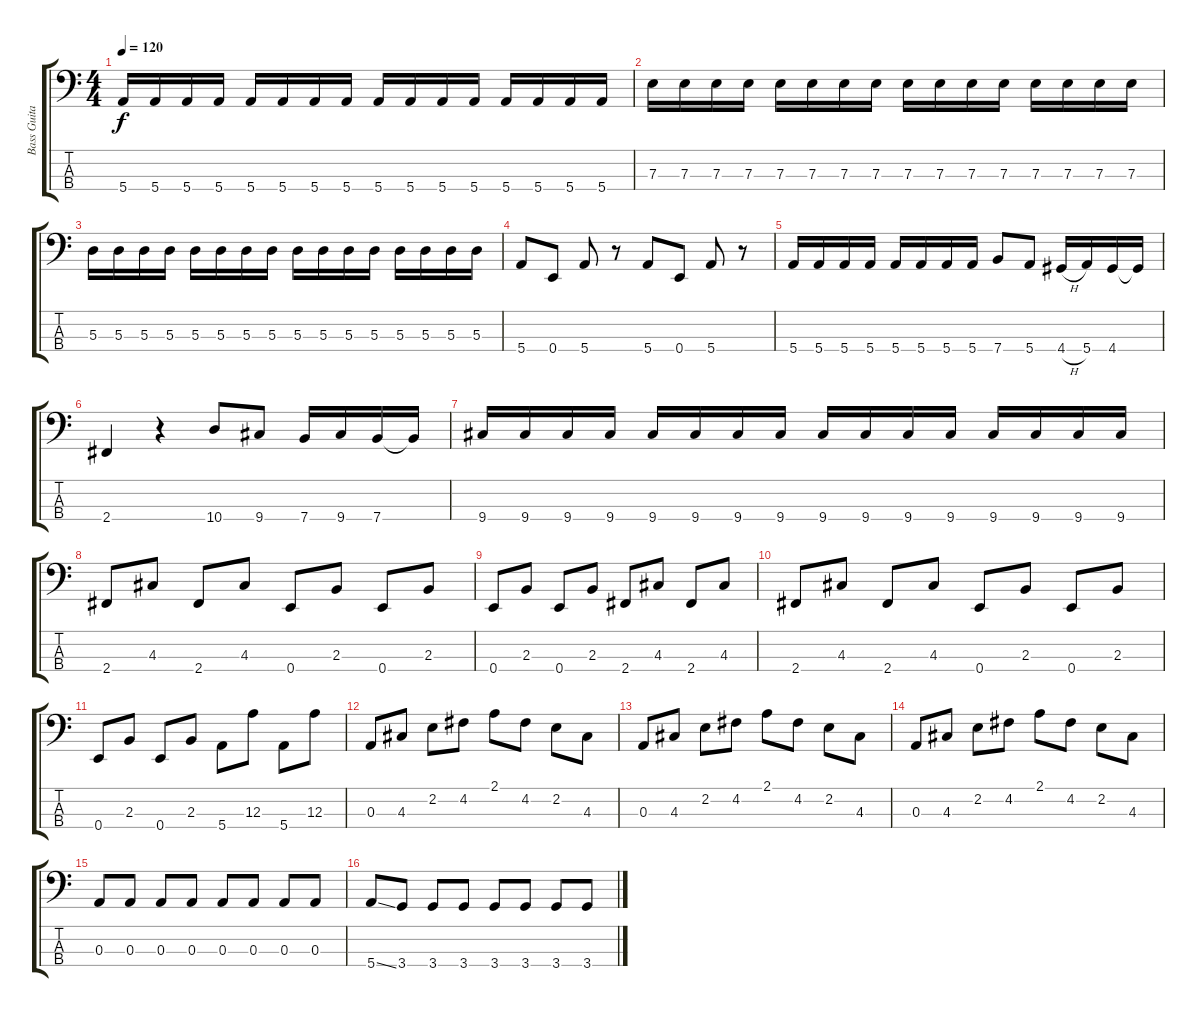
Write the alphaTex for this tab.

\track ("Bass Guitar-佟侃" "Bass Guita") {instrument electricbasspick}
\staff {score tabs}
\tuning (G2 D2 A1 E1) {hide}
\ts (4 4)
\tempo 120
\clef f4
\ks c
5.4.16{dy f} 5.4.16 5.4.16 5.4.16 5.4.16 5.4.16 5.4.16 5.4.16 5.4.16 5.4.16 5.4.16 5.4.16 5.4.16 5.4.16 5.4.16 5.4.16 |
7.3.16 7.3.16 7.3.16 7.3.16 7.3.16 7.3.16 7.3.16 7.3.16 7.3.16 7.3.16 7.3.16 7.3.16 7.3.16 7.3.16 7.3.16 7.3.16 |
5.3.16 5.3.16 5.3.16 5.3.16 5.3.16 5.3.16 5.3.16 5.3.16 5.3.16 5.3.16 5.3.16 5.3.16 5.3.16 5.3.16 5.3.16 5.3.16 |
5.4.8 0.4.8 5.4.8 r.8 5.4.8 0.4.8 5.4.8 r.8 |
5.4.16 5.4.16 5.4.16 5.4.16 5.4.16 5.4.16 5.4.16 5.4.16 7.4.8 5.4.8 4.4{h}.16 5.4.16 4.4.16 4.4{t}.16 |
2.4.4 r.4 10.4.8 9.4.8 7.4.16 9.4.16 7.4.16 7.4{t}.16 |
9.4.16 9.4.16 9.4.16 9.4.16 9.4.16 9.4.16 9.4.16 9.4.16 9.4.16 9.4.16 9.4.16 9.4.16 9.4.16 9.4.16 9.4.16 9.4.16 |
2.4.8 4.3.8 2.4.8 4.3.8 0.4.8 2.3.8 0.4.8 2.3.8 |
0.4.8 2.3.8 0.4.8 2.3.8 2.4.8 4.3.8 2.4.8 4.3.8 |
2.4.8 4.3.8 2.4.8 4.3.8 0.4.8 2.3.8 0.4.8 2.3.8 |
0.4.8 2.3.8 0.4.8 2.3.8 5.4.8 12.3.8 5.4.8 12.3.8 |
0.3.8 4.3.8 2.2.8 4.2.8 2.1.8 4.2.8 2.2.8 4.3.8 |
0.3.8 4.3.8 2.2.8 4.2.8 2.1.8 4.2.8 2.2.8 4.3.8 |
0.3.8 4.3.8 2.2.8 4.2.8 2.1.8 4.2.8 2.2.8 4.3.8 |
0.3.8 0.3.8 0.3.8 0.3.8 0.3.8 0.3.8 0.3.8 0.3.8 |
5.4{ss}.8 3.4.8 3.4.8 3.4.8 3.4.8 3.4.8 3.4.8 3.4.8
